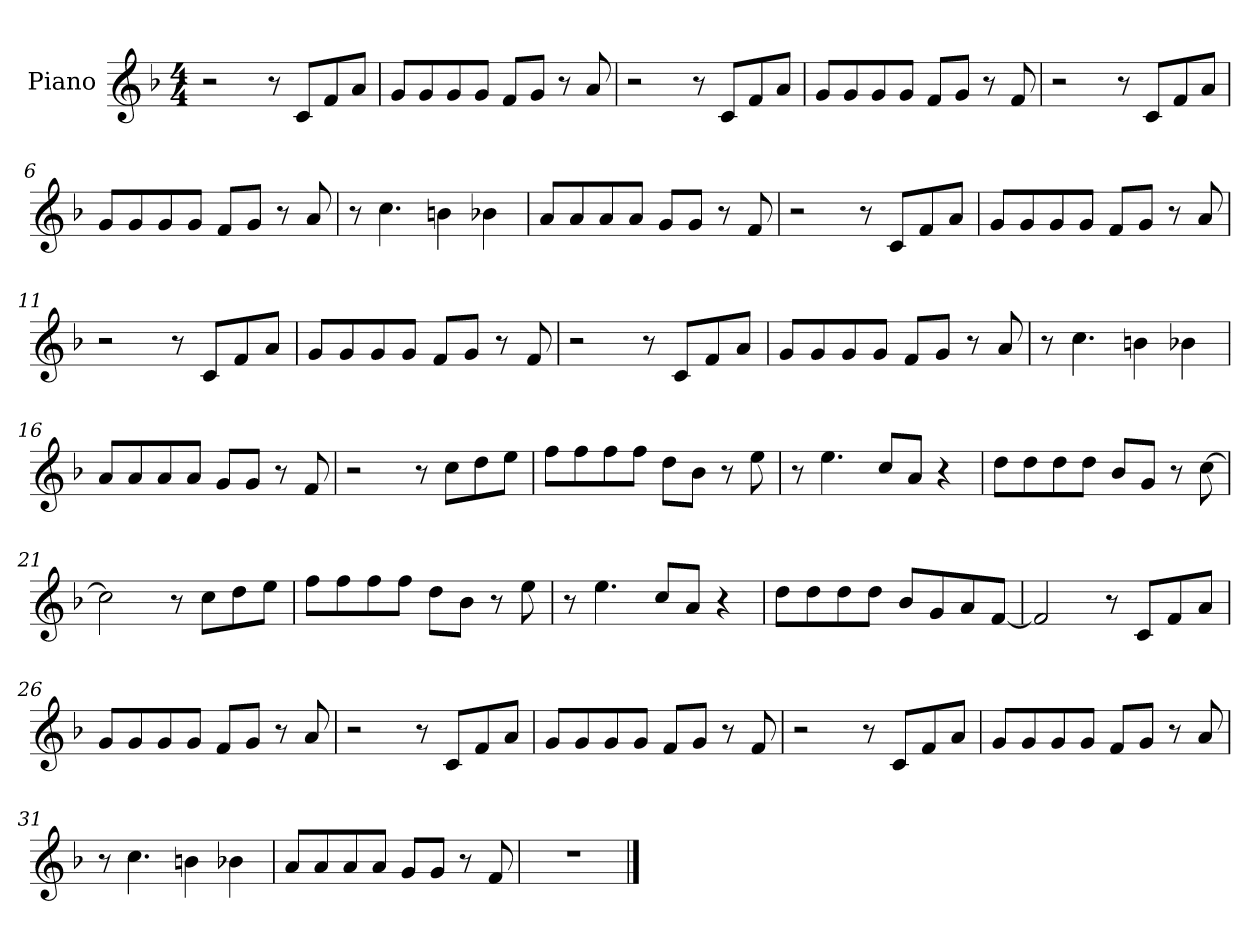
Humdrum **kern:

**kern
*part1
*staff1
*I"Piano
*I'Pno.
*clefG2
*k[b-]
*F:
*M4/4
=1
2r
8r
8c/L
8f/
8a/J
=2
8g/L
8g/
8g/
8g/J
8f/L
8g/J
8r
8a/
=3
2r
8r
8c/L
8f/
8a/J
=4
8g/L
8g/
8g/
8g/J
8f/L
8g/J
8r
8f/
!!LO:LB:g=z
=5
2r
8r
8c/L
8f/
8a/J
=6
8g/L
8g/
8g/
8g/J
8f/L
8g/J
8r
8a/
=7
8r
4.cc\
4bn\
4b-X\
=8
8a/L
8a/
8a/
8a/J
8g/L
8g/J
8r
8f/
=9
2r
8r
8c/L
8f/
8a/J
!!LO:LB:g=z
=10
8g/L
8g/
8g/
8g/J
8f/L
8g/J
8r
8a/
=11
2r
8r
8c/L
8f/
8a/J
=12
8g/L
8g/
8g/
8g/J
8f/L
8g/J
8r
8f/
=13
2r
8r
8c/L
8f/
8a/J
=14
8g/L
8g/
8g/
8g/J
8f/L
8g/J
8r
8a/
!!LO:LB:g=z
=15
8r
4.cc\
4bn\
4b-X\
=16
8a/L
8a/
8a/
8a/J
8g/L
8g/J
8r
8f/
=17
2r
8r
8cc\L
8dd\
8ee\J
=18
8ff\L
8ff\
8ff\
8ff\J
8dd\L
8b-\J
8r
8ee\
=19
8r
4.ee\
8cc/L
8a/J
4r
!!LO:LB:g=z
=20
8dd\L
8dd\
8dd\
8dd\J
8b-/L
8g/J
8r
[8cc\
=21
2cc\]
8r
8cc\L
8dd\
8ee\J
=22
8ff\L
8ff\
8ff\
8ff\J
8dd\L
8b-\J
8r
8ee\
=23
8r
4.ee\
8cc/L
8a/J
4r
=24
8dd\L
8dd\
8dd\
8dd\J
8b-/L
8g/
8a/
[8f/J
!!LO:LB:g=z
=25
2f/]
8r
8c/L
8f/
8a/J
=26
8g/L
8g/
8g/
8g/J
8f/L
8g/J
8r
8a/
=27
2r
8r
8c/L
8f/
8a/J
=28
8g/L
8g/
8g/
8g/J
8f/L
8g/J
8r
8f/
=29
2r
8r
8c/L
8f/
8a/J
!!LO:LB:g=z
=30
8g/L
8g/
8g/
8g/J
8f/L
8g/J
8r
8a/
=31
8r
4.cc\
4bn\
4b-X\
=32
8a/L
8a/
8a/
8a/J
8g/L
8g/J
8r
8f/
=33
1r
==
*-
